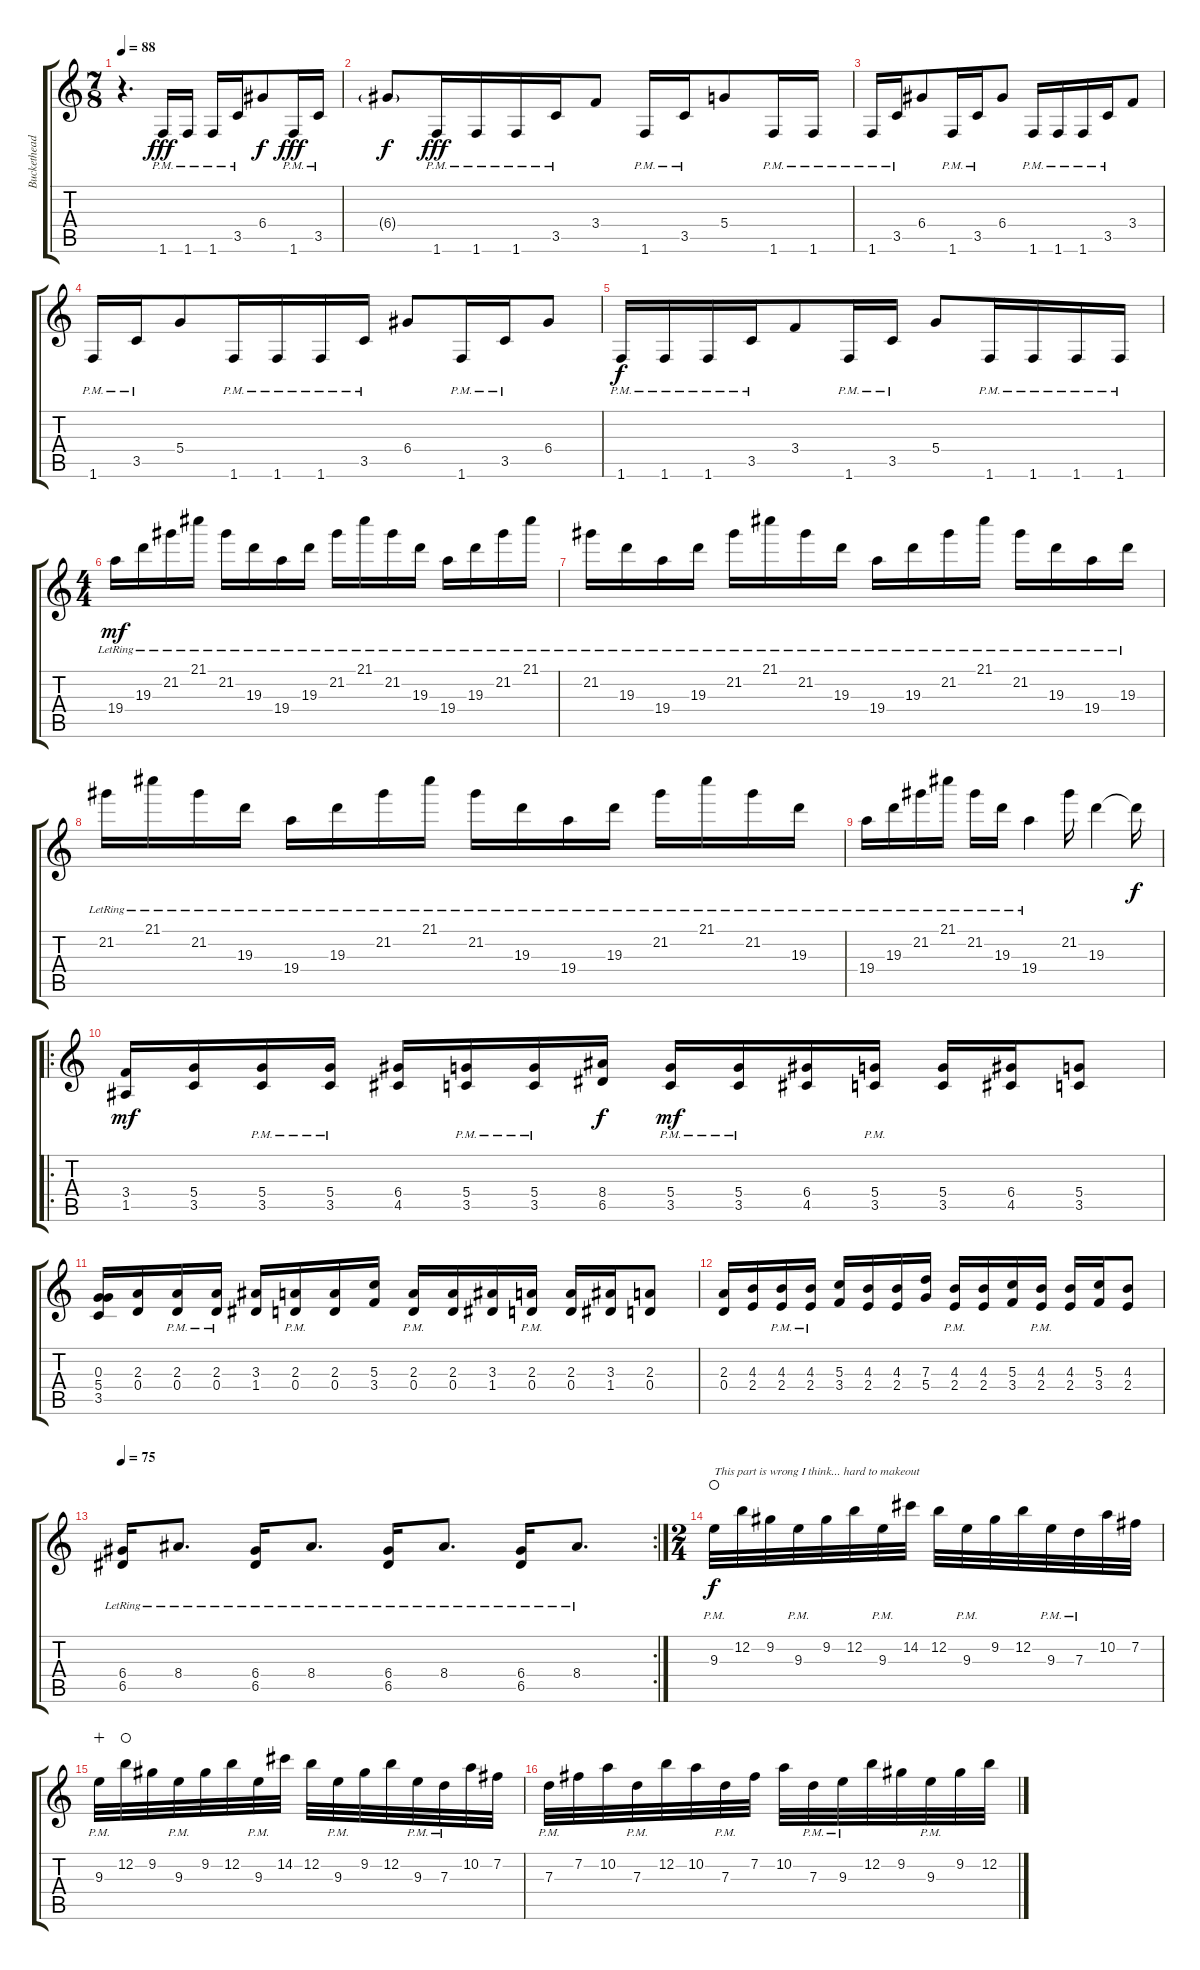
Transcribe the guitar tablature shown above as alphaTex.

\track ("Buckethead Lead" "Buckethead") {instrument distortionguitar}
\staff {score tabs}
\tuning (E4 B3 G3 D3 A2 E2) {hide}
\ts (7 8)
\tempo 88
\clef g2
\ks c
r.4{d dy f} 1.6{pm}.16{dy fff} 1.6{pm}.16 1.6{pm}.16 3.5{pm}.16 6.4.8{dy f} 1.6{pm}.16{dy fff} 3.5{pm}.16 |
6.4{g}.8{dy f} 1.6{pm}.16{dy fff} 1.6{pm}.16 1.6{pm}.16 3.5{pm}.16 3.4.8 1.6{pm}.16 3.5{pm}.16 5.4.8 1.6{pm}.16 1.6{pm}.16 |
1.6{pm}.16 3.5{pm}.16 6.4.8 1.6{pm}.16 3.5{pm}.16 6.4.8 1.6{pm}.16 1.6{pm}.16 1.6{pm}.16 3.5{pm}.16 3.4.8 |
1.6{pm}.16 3.5{pm}.16 5.4.8 1.6{pm}.16 1.6{pm}.16 1.6{pm}.16 3.5{pm}.16 6.4.8 1.6{pm}.16 3.5{pm}.16 6.4.8 |
1.6{pm}.16{dy f} 1.6{pm}.16 1.6{pm}.16 3.5{pm}.16 3.4.8 1.6{pm}.16 3.5{pm}.16 5.4.8 1.6{pm}.16 1.6{pm}.16 1.6{pm}.16 1.6{pm}.16 |
\ts (4 4)
19.4{lr}.16{dy mf} 19.3{lr}.16 21.2{lr}.16 21.1{lr}.16 21.2{lr}.16 19.3{lr}.16 19.4{lr}.16 19.3{lr}.16 21.2{lr}.16 21.1{lr}.16 21.2{lr}.16 19.3{lr}.16 19.4{lr}.16 19.3{lr}.16 21.2{lr}.16 21.1{lr}.16 |
21.2{lr}.16 19.3{lr}.16 19.4{lr}.16 19.3{lr}.16 21.2{lr}.16 21.1{lr}.16 21.2{lr}.16 19.3{lr}.16 19.4{lr}.16 19.3{lr}.16 21.2{lr}.16 21.1{lr}.16 21.2{lr}.16 19.3{lr}.16 19.4{lr}.16 19.3{lr}.16 |
21.2{lr}.16 21.1{lr}.16 21.2{lr}.16 19.3{lr}.16 19.4{lr}.16 19.3{lr}.16 21.2{lr}.16 21.1{lr}.16 21.2{lr}.16 19.3{lr}.16 19.4{lr}.16 19.3{lr}.16 21.2{lr}.16 21.1{lr}.16 21.2{lr}.16 19.3{lr}.16 |
19.4{lr}.16 19.3{lr}.16 21.2{lr}.16 21.1{lr}.16 21.2{lr}.16 19.3{lr}.16 19.4{lr}.4 21.2.16 19.3.4 19.3{t}.16{dy f} |
\ro
(3.4 1.5).16{dy mf} (5.4 3.5).16 (5.4{pm} 3.5{pm}).16 (5.4{pm} 3.5{pm}).16 (6.4 4.5).16 (5.4{pm} 3.5{pm}).16 (5.4{pm} 3.5{pm}).16 (8.4 6.5).16{dy f} (5.4{pm} 3.5{pm}).16{dy mf} (5.4{pm} 3.5{pm}).16 (6.4 4.5).16 (5.4{pm} 3.5{pm}).16 (5.4 3.5).16 (6.4 4.5).16 (5.4 3.5).8 |
(0.3 5.4 3.5).16 (2.3 0.4).16 (2.3{pm} 0.4{pm}).16 (2.3{pm} 0.4{pm}).16 (3.3 1.4).16 (2.3{pm} 0.4{pm}).16 (2.3 0.4).16 (5.3 3.4).16 (2.3{pm} 0.4{pm}).16 (2.3 0.4).16 (3.3 1.4).16 (2.3{pm} 0.4{pm}).16 (2.3 0.4).16 (3.3 1.4).16 (2.3 0.4).8 |
(2.3 0.4).16 (4.3 2.4).16 (4.3{pm} 2.4{pm}).16 (4.3{pm} 2.4{pm}).16 (5.3 3.4).16 (4.3 2.4).16 (4.3 2.4).16 (7.3 5.4).16 (4.3{pm} 2.4{pm}).16 (4.3 2.4).16 (5.3 3.4).16 (4.3{pm} 2.4{pm}).16 (4.3 2.4).16 (5.3 3.4).16 (4.3 2.4).8 |
\rc 2
\tempo 75
(6.4 6.5{lr}).16 8.4{lr}.8{d} (6.4 6.5{lr}).16 8.4{lr}.8{d} (6.4 6.5{lr}).16 8.4{lr}.8{d} (6.4 6.5{lr}).16 8.4{lr}.8{d} |
\ts (2 4)
9.3{pm}.32{txt "This part is wrong I think... hard to makeout" dy f waho} 12.2.32 9.2.32 9.3{pm}.32 9.2.32 12.2.32 9.3{pm}.32 14.2.32 12.2.32 9.3{pm}.32 9.2.32 12.2.32 9.3{pm}.32 7.3{pm}.32 10.2.32 7.2.32 |
9.3{pm}.32{wahc} 12.2.32{waho} 9.2.32 9.3{pm}.32 9.2.32 12.2.32 9.3{pm}.32 14.2.32 12.2.32 9.3{pm}.32 9.2.32 12.2.32 9.3{pm}.32 7.3{pm}.32 10.2.32 7.2.32 |
7.3{pm}.32 7.2.32 10.2.32 7.3{pm}.32 12.2.32 10.2.32 7.3{pm}.32 7.2.32 10.2.32 7.3{pm}.32 9.3{pm}.32 12.2.32 9.2.32 9.3{pm}.32 9.2.32 12.2.32
